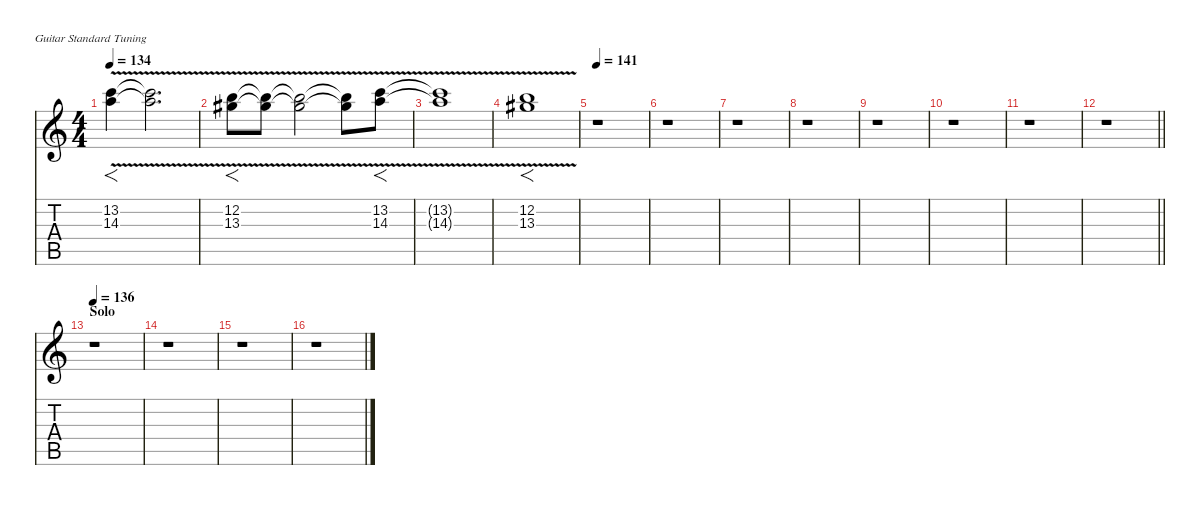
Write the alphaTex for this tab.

\defaultSystemsLayout 4
\hideDynamics
\bracketExtendMode nobrackets
\singleTrackTrackNamePolicy hidden
\multiTrackTrackNamePolicy hidden
\firstSystemTrackNameMode fullname
\firstSystemTrackNameOrientation horizontal
\otherSystemsTrackNameOrientation horizontal
\track ("Page El Guitar Lead" "od.guit.") {instrument overdrivenguitar}
\staff {score tabs}
\tuning (E4 B3 G3 D3 A2 E2)
\ts (4 4)
\tempo 134
\clef g2
\ks aminor
(13.2{v} 14.3{v}).4{f dy f beam Down} (13.2{v t} 14.3{v t}).2{d beam Down} |
(12.2{v} 13.3{v acc #}).8{f beam Down} (12.2{v t} 13.3{v t acc #}).8{beam Down} (12.2{v t} 13.3{v t acc #}).2{beam Down} (12.2{v t} 13.3{v t acc #}).8{beam Down} (13.2{v} 14.3{v}).8{f beam Down} |
(13.2{v t} 14.3{v t}).1{beam Down} |
(12.2{v} 13.3{v acc #}).1{f beam Down} |
\tempo 141
r.1{beam Down} |
r.1{beam Down} |
r.1{beam Down} |
r.1{beam Down} |
r.1{beam Down} |
r.1{beam Down} |
r.1{beam Down} |
\barLineRight lightlight
r.1{beam Down} |
\section ("" "Solo")
\tempo 136
r.1{beam Down} |
r.1{beam Down} |
r.1{beam Down} |
r.1{beam Down}
